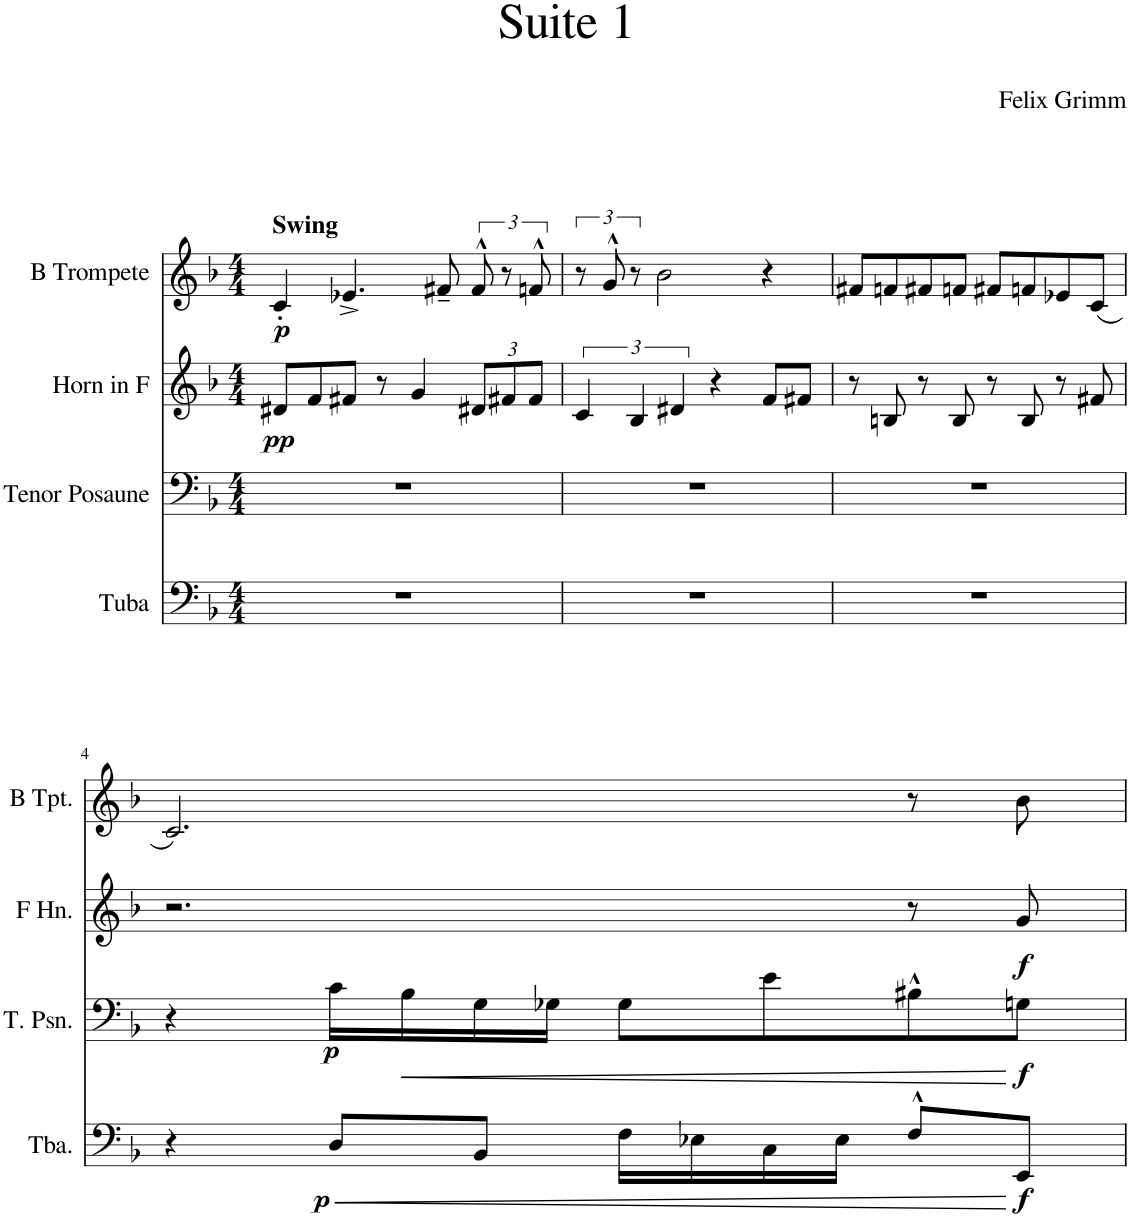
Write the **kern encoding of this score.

**kern	**dynam	**kern	**dynam	**kern	**dynam	**kern	**dynam
*part4	*part4	*part3	*part3	*part2	*part2	*part1	*part1
*staff4	*staff4	*staff3	*staff3	*staff2	*staff2	*staff1	*staff1
*I"Tuba	*	*I"Tenor Posaune	*	*I"Horn in F	*	*I"B Trompete	*
*I'Tba.	*	*I'T. Psn.	*	*	*	*I'B Tpt.	*
*clefF4	*	*clefF4	*	*clefG2	*	*clefG2	*
*	*	*	*	*ITrd4c7	*	*ITrd1c2	*
*k[b-]	*	*k[b-]	*	*k[b-]	*	*k[b-]	*
*M4/4	*	*M4/4	*	*M4/4	*	*M4/4	*
=1	=1	=1	=1	=1	=1	=1	=1
!	!	!	!	!	!	!LO:TX:a:B:t=Swing	!
!	!	!	!	!	!LO:DY:b	!	!LO:DY:b
1r	.	1r	.	8d#X/L	pp	4c'/	p
.	.	.	.	8f/	.	.	.
.	.	.	.	8f#X/J	.	4.e-X^/	.
.	.	.	.	8r	.	.	.
.	.	.	.	4g/	.	.	.
.	.	.	.	.	.	8f#X~/	.
*	*	*	*	*Xbrackettup	*	*	*
.	.	.	.	12d#X/L	.	12f#^^/	.
.	.	.	.	12f#X/	.	12r	.
.	.	.	.	12f#/J	.	12fn^^/	.
=2	=2	=2	=2	=2	=2	=2	=2
*	*	*	*	*brackettup	*	*	*
1r	.	1r	.	6c/	.	12r	.
.	.	.	.	.	.	12g^^/	.
.	.	.	.	6B-/	.	12r	.
.	.	.	.	.	.	2b-\	.
.	.	.	.	6d#X/	.	.	.
.	.	.	.	4r	.	.	.
.	.	.	.	8f/L	.	4r	.
.	.	.	.	8f#X/J	.	.	.
=3	=3	=3	=3	=3	=3	=3	=3
1r	.	1r	.	8r	.	8f#X/L	.
.	.	.	.	8Bn/	.	8fn/	.
.	.	.	.	8r	.	8f#X/	.
.	.	.	.	8B/	.	8fn/J	.
.	.	.	.	8r	.	8f#X/L	.
.	.	.	.	8B/	.	8fn/	.
.	.	.	.	8r	.	8e-X/	.
.	.	.	.	8f#X/	.	(8c/J	.
!!LO:LB:g=z
=4	=4	=4	=4	=4	=4	=4	=4
4r	.	4r	.	2.r	.	2.c/)	.
!	!LO:HP:b	!	!	!	!	!	!
!	!LO:DY:n=1:b	!	!LO:DY:b	!	!	!	!
8D/L	< p	16c\LL	p	.	.	.	.
!	!	!	!LO:HP:b	!	!	!	!
.	.	16B-\	<	.	.	.	.
8BB-/J	.	16G\	.	.	.	.	.
.	.	16G-X\JJ	.	.	.	.	.
16F\LL	.	8G-\L	.	.	.	.	.
16E-X\	.	.	.	.	.	.	.
16C\	.	8e\	.	.	.	.	.
16E-\JJ	.	.	.	.	.	.	.
8F^^/L	.	8B#X^^\	.	8r	.	8r	.
!	!LO:DY:n=2:b	!	!LO:DY:n=1:b	!	!LO:DY:b	!	!
8EE/J	[ f	8Gn\J	[ f	8g/	f	8b-\	.
=	=	=	=	=	=	=	=
*-	*-	*-	*-	*-	*-	*-	*-
